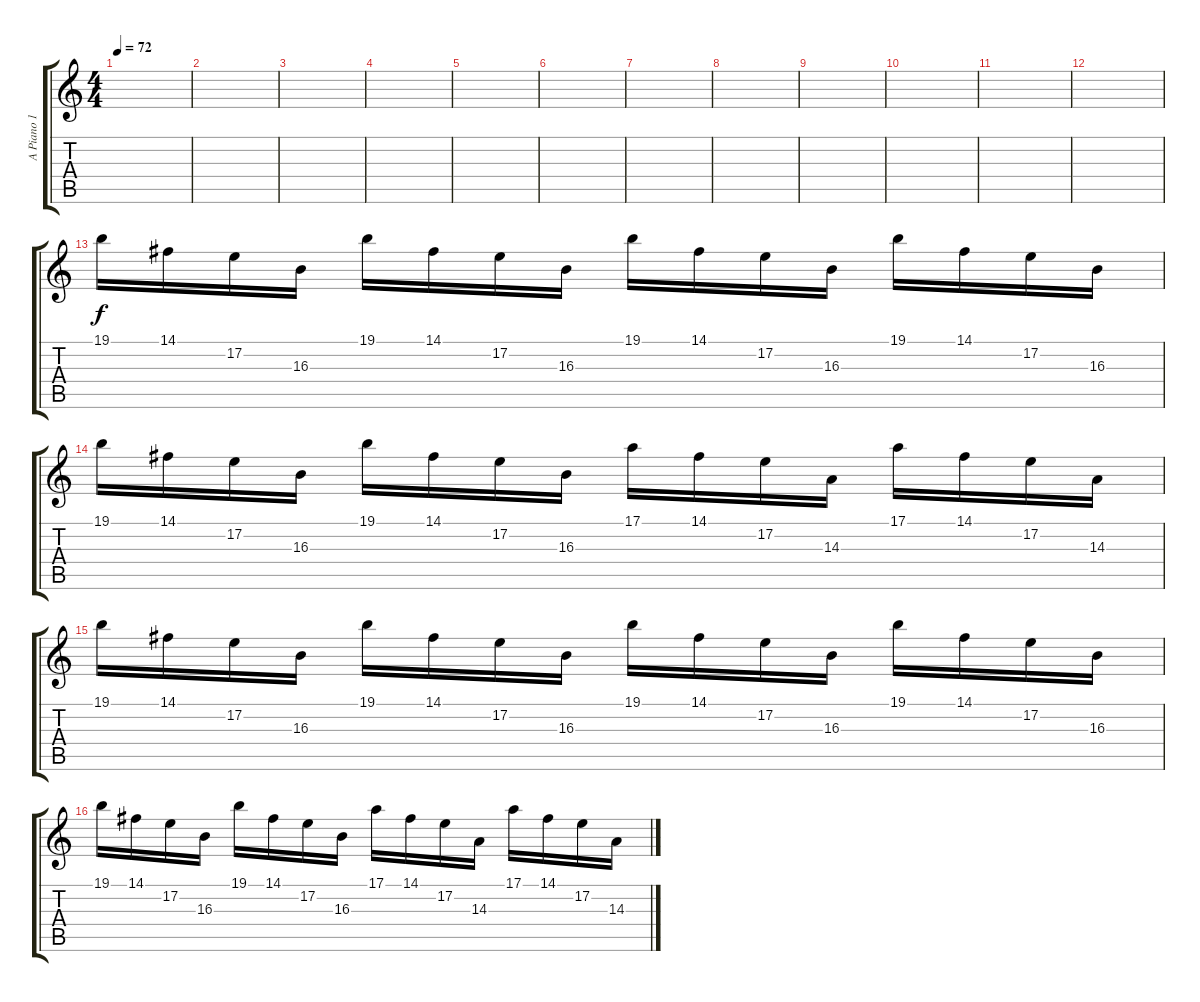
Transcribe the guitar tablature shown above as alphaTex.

\track ("A Piano 1" "A Piano 1") {instrument brightacousticpiano}
\staff {score tabs}
\tuning (E4 B3 G3 D3 A2 E2) {hide}
\ts (4 4)
\tempo 72
\clef g2
\ks c
|
|
|
|
|
|
|
|
|
|
|
|
19.1.16{balance 3} 14.1.16 17.2.16 16.3.16 19.1.16 14.1.16 17.2.16 16.3.16 19.1.16 14.1.16 17.2.16 16.3.16 19.1.16 14.1.16 17.2.16 16.3.16 |
19.1.16 14.1.16 17.2.16 16.3.16 19.1.16 14.1.16 17.2.16 16.3.16 17.1.16 14.1.16 17.2.16 14.3.16 17.1.16 14.1.16 17.2.16 14.3.16 |
19.1.16 14.1.16 17.2.16 16.3.16 19.1.16 14.1.16 17.2.16 16.3.16 19.1.16 14.1.16 17.2.16 16.3.16 19.1.16 14.1.16 17.2.16 16.3.16 |
19.1.16 14.1.16 17.2.16 16.3.16 19.1.16 14.1.16 17.2.16 16.3.16 17.1.16 14.1.16 17.2.16 14.3.16 17.1.16 14.1.16 17.2.16 14.3.16
